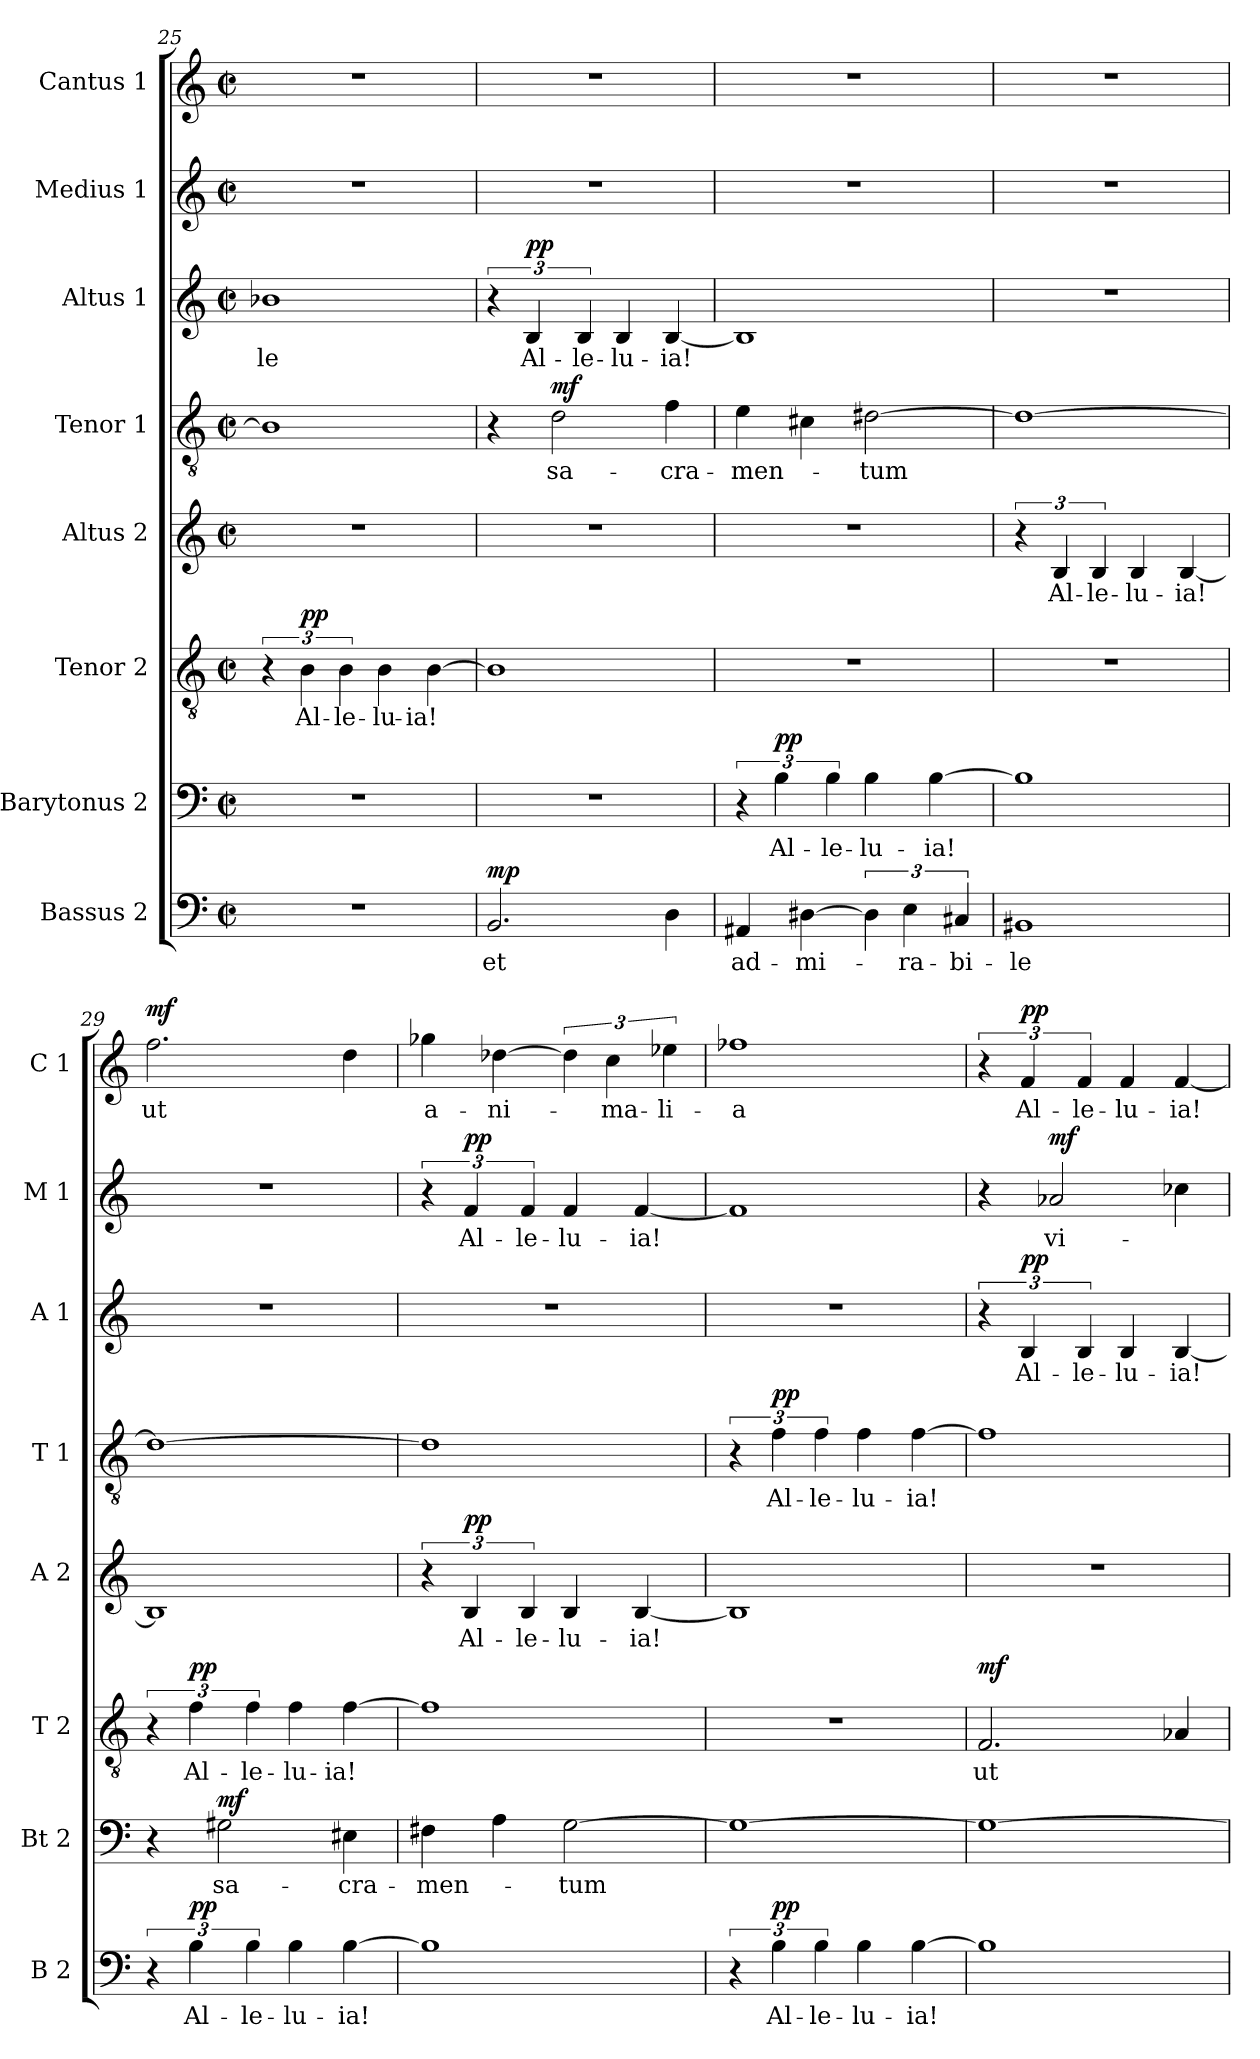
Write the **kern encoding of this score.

**kern	**text	**dynam	**kern	**text	**dynam	**kern	**text	**dynam	**kern	**text	**dynam	**kern	**text	**dynam	**kern	**text	**dynam	**kern	**text	**dynam	**kern	**text	**dynam
*part8	*part8	*part8	*part7	*part7	*part7	*part6	*part6	*part6	*part5	*part5	*part5	*part4	*part4	*part4	*part3	*part3	*part3	*part2	*part2	*part2	*part1	*part1	*part1
*staff8	*staff8	*staff8	*staff7	*staff7	*staff7	*staff6	*staff6	*staff6	*staff5	*staff5	*staff5	*staff4	*staff4	*staff4	*staff3	*staff3	*staff3	*staff2	*staff2	*staff2	*staff1	*staff1	*staff1
*I"Bassus 2	*	*	*I"Barytonus 2	*	*	*I"Tenor 2	*	*	*I"Altus 2	*	*	*I"Tenor 1	*	*	*I"Altus 1	*	*	*I"Medius 1	*	*	*I"Cantus 1	*	*
*I'B 2	*	*	*I'Bt 2	*	*	*I'T 2	*	*	*I'A 2	*	*	*I'T 1	*	*	*I'A 1	*	*	*I'M 1	*	*	*I'C 1	*	*
*clefF4	*	*	*clefF4	*	*	*clefGv2	*	*	*clefG2	*	*	*clefGv2	*	*	*clefG2	*	*	*clefG2	*	*	*clefG2	*	*
*k[]	*	*	*k[]	*	*	*k[]	*	*	*k[]	*	*	*k[]	*	*	*k[]	*	*	*k[]	*	*	*k[]	*	*
*C:	*	*	*C:	*	*	*C:	*	*	*C:	*	*	*C:	*	*	*C:	*	*	*C:	*	*	*C:	*	*
*M2/2	*	*	*M2/2	*	*	*M2/2	*	*	*M2/2	*	*	*M2/2	*	*	*M2/2	*	*	*M2/2	*	*	*M2/2	*	*
*met(c|)	*	*	*met(c|)	*	*	*met(c|)	*	*	*met(c|)	*	*	*met(c|)	*	*	*met(c|)	*	*	*met(c|)	*	*	*met(c|)	*	*
=25	=25	=25	=25	=25	=25	=25	=25	=25	=25	=25	=25	=25	=25	=25	=25	=25	=25	=25	=25	=25	=25	=25	=25
!	!	!	!	!	!	!	!	!	!	!	!	!	!	!	!	!LO:LY:b	!	!	!	!	!	!	!
1r	.	.	1r	.	.	6r	.	.	1r	.	.	1B]	.	.	1b-X	-le	.	1r	.	.	1r	.	.
!	!	!	!	!	!	!	!LO:LY:b	!LO:DY:a	!	!	!	!	!	!	!	!	!	!	!	!	!	!	!
.	.	.	.	.	.	6B\	Al-	pp	.	.	.	.	.	.	.	.	.	.	.	.	.	.	.
!	!	!	!	!	!	!	!LO:LY:b	!	!	!	!	!	!	!	!	!	!	!	!	!	!	!	!
.	.	.	.	.	.	6B\	-le-	.	.	.	.	.	.	.	.	.	.	.	.	.	.	.	.
!	!	!	!	!	!	!	!LO:LY:b	!	!	!	!	!	!	!	!	!	!	!	!	!	!	!	!
.	.	.	.	.	.	4B\	-lu-	.	.	.	.	.	.	.	.	.	.	.	.	.	.	.	.
!	!	!	!	!	!	!	!LO:LY:b	!	!	!	!	!	!	!	!	!	!	!	!	!	!	!	!
.	.	.	.	.	.	[4B\	-ia!	.	.	.	.	.	.	.	.	.	.	.	.	.	.	.	.
!!LO:PB:g=z
=26	=26	=26	=26	=26	=26	=26	=26	=26	=26	=26	=26	=26	=26	=26	=26	=26	=26	=26	=26	=26	=26	=26	=26
!	!LO:LY:b	!LO:DY:a	!	!	!	!	!	!	!	!	!	!	!	!	!	!	!	!	!	!	!	!	!
2.BB/	et	mp	1r	.	.	1B]	.	.	1r	.	.	4r	.	.	6r	.	.	1r	.	.	1r	.	.
!	!	!	!	!	!	!	!	!	!	!	!	!	!	!	!	!LO:LY:b	!LO:DY:a	!	!	!	!	!	!
.	.	.	.	.	.	.	.	.	.	.	.	.	.	.	6B/	Al-	pp	.	.	.	.	.	.
!	!	!	!	!	!	!	!	!	!	!	!	!	!LO:LY:b	!LO:DY:a	!	!	!	!	!	!	!	!	!
.	.	.	.	.	.	.	.	.	.	.	.	2d\	sa-	mf	.	.	.	.	.	.	.	.	.
!	!	!	!	!	!	!	!	!	!	!	!	!	!	!	!	!LO:LY:b	!	!	!	!	!	!	!
.	.	.	.	.	.	.	.	.	.	.	.	.	.	.	6B/	-le-	.	.	.	.	.	.	.
!	!	!	!	!	!	!	!	!	!	!	!	!	!	!	!	!LO:LY:b	!	!	!	!	!	!	!
.	.	.	.	.	.	.	.	.	.	.	.	.	.	.	4B/	-lu-	.	.	.	.	.	.	.
!	!	!	!	!	!	!	!	!	!	!	!	!	!LO:LY:b	!	!	!LO:LY:b	!	!	!	!	!	!	!
4D\	.	.	.	.	.	.	.	.	.	.	.	4f\	-cra-	.	[4B/	-ia!	.	.	.	.	.	.	.
=27	=27	=27	=27	=27	=27	=27	=27	=27	=27	=27	=27	=27	=27	=27	=27	=27	=27	=27	=27	=27	=27	=27	=27
!	!LO:LY:b	!	!	!	!	!	!	!	!	!	!	!	!LO:LY:b	!	!	!	!	!	!	!	!	!	!
4AA#X/	ad-	.	6r	.	.	1r	.	.	1r	.	.	4e\	-men-	.	1B]	.	.	1r	.	.	1r	.	.
!	!	!	!	!LO:LY:b	!LO:DY:a	!	!	!	!	!	!	!	!	!	!	!	!	!	!	!	!	!	!
.	.	.	6B\	Al-	pp	.	.	.	.	.	.	.	.	.	.	.	.	.	.	.	.	.	.
!	!LO:LY:b	!	!	!	!	!	!	!	!	!	!	!	!	!	!	!	!	!	!	!	!	!	!
[4D#X\	-mi-	.	.	.	.	.	.	.	.	.	.	4c#X\	.	.	.	.	.	.	.	.	.	.	.
!	!	!	!	!LO:LY:b	!	!	!	!	!	!	!	!	!	!	!	!	!	!	!	!	!	!	!
.	.	.	6B\	-le-	.	.	.	.	.	.	.	.	.	.	.	.	.	.	.	.	.	.	.
!	!	!	!	!LO:LY:b	!	!	!	!	!	!	!	!	!LO:LY:b	!	!	!	!	!	!	!	!	!	!
6D#\]	.	.	4B\	-lu-	.	.	.	.	.	.	.	[2d#X\	-tum	.	.	.	.	.	.	.	.	.	.
!	!LO:LY:b	!	!	!	!	!	!	!	!	!	!	!	!	!	!	!	!	!	!	!	!	!	!
6E\	-ra-	.	.	.	.	.	.	.	.	.	.	.	.	.	.	.	.	.	.	.	.	.	.
!	!	!	!	!LO:LY:b	!	!	!	!	!	!	!	!	!	!	!	!	!	!	!	!	!	!	!
.	.	.	[4B\	-ia!	.	.	.	.	.	.	.	.	.	.	.	.	.	.	.	.	.	.	.
!	!LO:LY:b	!	!	!	!	!	!	!	!	!	!	!	!	!	!	!	!	!	!	!	!	!	!
6C#X/	-bi-	.	.	.	.	.	.	.	.	.	.	.	.	.	.	.	.	.	.	.	.	.	.
=28	=28	=28	=28	=28	=28	=28	=28	=28	=28	=28	=28	=28	=28	=28	=28	=28	=28	=28	=28	=28	=28	=28	=28
!	!LO:LY:b	!	!	!	!	!	!	!	!	!	!	!	!	!	!	!	!	!	!	!	!	!	!
1BB#X	-le	.	1B]	.	.	1r	.	.	6r	.	.	1d#_	.	.	1r	.	.	1r	.	.	1r	.	.
!	!	!	!	!	!	!	!	!	!	!LO:LY:b	!	!	!	!	!	!	!	!	!	!	!	!	!
.	.	.	.	.	.	.	.	.	6B/	Al-	.	.	.	.	.	.	.	.	.	.	.	.	.
!	!	!	!	!	!	!	!	!	!	!LO:LY:b	!	!	!	!	!	!	!	!	!	!	!	!	!
.	.	.	.	.	.	.	.	.	6B/	-le-	.	.	.	.	.	.	.	.	.	.	.	.	.
!	!	!	!	!	!	!	!	!	!	!LO:LY:b	!	!	!	!	!	!	!	!	!	!	!	!	!
.	.	.	.	.	.	.	.	.	4B/	-lu-	.	.	.	.	.	.	.	.	.	.	.	.	.
!	!	!	!	!	!	!	!	!	!	!LO:LY:b	!	!	!	!	!	!	!	!	!	!	!	!	!
.	.	.	.	.	.	.	.	.	[4B/	-ia!	.	.	.	.	.	.	.	.	.	.	.	.	.
=29	=29	=29	=29	=29	=29	=29	=29	=29	=29	=29	=29	=29	=29	=29	=29	=29	=29	=29	=29	=29	=29	=29	=29
!	!	!	!	!	!	!	!	!	!	!	!	!	!	!	!	!	!	!	!	!	!	!LO:LY:b	!LO:DY:a
6r	.	.	4r	.	.	6r	.	.	1B]	.	.	1d#_	.	.	1r	.	.	1r	.	.	2.ff\	ut	mf
!	!LO:LY:b	!LO:DY:a	!	!	!	!	!LO:LY:b	!LO:DY:a	!	!	!	!	!	!	!	!	!	!	!	!	!	!	!
6B\	Al-	pp	.	.	.	6f\	Al-	pp	.	.	.	.	.	.	.	.	.	.	.	.	.	.	.
!	!	!	!	!LO:LY:b	!LO:DY:a	!	!	!	!	!	!	!	!	!	!	!	!	!	!	!	!	!	!
.	.	.	2G#X\	sa-	mf	.	.	.	.	.	.	.	.	.	.	.	.	.	.	.	.	.	.
!	!LO:LY:b	!	!	!	!	!	!LO:LY:b	!	!	!	!	!	!	!	!	!	!	!	!	!	!	!	!
6B\	-le-	.	.	.	.	6f\	-le-	.	.	.	.	.	.	.	.	.	.	.	.	.	.	.	.
!	!LO:LY:b	!	!	!	!	!	!LO:LY:b	!	!	!	!	!	!	!	!	!	!	!	!	!	!	!	!
4B\	-lu-	.	.	.	.	4f\	-lu-	.	.	.	.	.	.	.	.	.	.	.	.	.	.	.	.
!	!LO:LY:b	!	!	!LO:LY:b	!	!	!LO:LY:b	!	!	!	!	!	!	!	!	!	!	!	!	!	!	!	!
[4B\	-ia!	.	4E#X\	-cra-	.	[4f\	-ia!	.	.	.	.	.	.	.	.	.	.	.	.	.	4dd\	.	.
=30	=30	=30	=30	=30	=30	=30	=30	=30	=30	=30	=30	=30	=30	=30	=30	=30	=30	=30	=30	=30	=30	=30	=30
!	!	!	!	!LO:LY:b	!	!	!	!	!	!	!	!	!	!	!	!	!	!	!	!	!	!LO:LY:b	!
1B]	.	.	4F#X\	-men-	.	1f]	.	.	6r	.	.	1d#]	.	.	1r	.	.	6r	.	.	4gg-X\	a-	.
!	!	!	!	!	!	!	!	!	!	!LO:LY:b	!LO:DY:a	!	!	!	!	!	!	!	!LO:LY:b	!LO:DY:a	!	!	!
.	.	.	.	.	.	.	.	.	6B/	Al-	pp	.	.	.	.	.	.	6f/	Al-	pp	.	.	.
!	!	!	!	!	!	!	!	!	!	!	!	!	!	!	!	!	!	!	!	!	!	!LO:LY:b	!
.	.	.	4A\	.	.	.	.	.	.	.	.	.	.	.	.	.	.	.	.	.	[4dd-X\	-ni-	.
!	!	!	!	!	!	!	!	!	!	!LO:LY:b	!	!	!	!	!	!	!	!	!LO:LY:b	!	!	!	!
.	.	.	.	.	.	.	.	.	6B/	-le-	.	.	.	.	.	.	.	6f/	-le-	.	.	.	.
!	!	!	!	!LO:LY:b	!	!	!	!	!	!LO:LY:b	!	!	!	!	!	!	!	!	!LO:LY:b	!	!	!	!
.	.	.	[2G\	-tum	.	.	.	.	4B/	-lu-	.	.	.	.	.	.	.	4f/	-lu-	.	6dd-\]	.	.
!	!	!	!	!	!	!	!	!	!	!	!	!	!	!	!	!	!	!	!	!	!	!LO:LY:b	!
.	.	.	.	.	.	.	.	.	.	.	.	.	.	.	.	.	.	.	.	.	6cc\	-ma-	.
!	!	!	!	!	!	!	!	!	!	!LO:LY:b	!	!	!	!	!	!	!	!	!LO:LY:b	!	!	!	!
.	.	.	.	.	.	.	.	.	[4B/	-ia!	.	.	.	.	.	.	.	[4f/	-ia!	.	.	.	.
!	!	!	!	!	!	!	!	!	!	!	!	!	!	!	!	!	!	!	!	!	!	!LO:LY:b	!
.	.	.	.	.	.	.	.	.	.	.	.	.	.	.	.	.	.	.	.	.	6ee-X\	-li-	.
!!LO:PB:g=z
=31	=31	=31	=31	=31	=31	=31	=31	=31	=31	=31	=31	=31	=31	=31	=31	=31	=31	=31	=31	=31	=31	=31	=31
!	!	!	!	!	!	!	!	!	!	!	!	!	!	!	!	!	!	!	!	!	!	!LO:LY:b	!
6r	.	.	1G_	.	.	1r	.	.	1B]	.	.	6r	.	.	1r	.	.	1f]	.	.	1ff-X	-a	.
!	!LO:LY:b	!LO:DY:a	!	!	!	!	!	!	!	!	!	!	!LO:LY:b	!LO:DY:a	!	!	!	!	!	!	!	!	!
6B\	Al-	pp	.	.	.	.	.	.	.	.	.	6f\	Al-	pp	.	.	.	.	.	.	.	.	.
!	!LO:LY:b	!	!	!	!	!	!	!	!	!	!	!	!LO:LY:b	!	!	!	!	!	!	!	!	!	!
6B\	-le-	.	.	.	.	.	.	.	.	.	.	6f\	-le-	.	.	.	.	.	.	.	.	.	.
!	!LO:LY:b	!	!	!	!	!	!	!	!	!	!	!	!LO:LY:b	!	!	!	!	!	!	!	!	!	!
4B\	-lu-	.	.	.	.	.	.	.	.	.	.	4f\	-lu-	.	.	.	.	.	.	.	.	.	.
!	!LO:LY:b	!	!	!	!	!	!	!	!	!	!	!	!LO:LY:b	!	!	!	!	!	!	!	!	!	!
[4B\	-ia!	.	.	.	.	.	.	.	.	.	.	[4f\	-ia!	.	.	.	.	.	.	.	.	.	.
=32	=32	=32	=32	=32	=32	=32	=32	=32	=32	=32	=32	=32	=32	=32	=32	=32	=32	=32	=32	=32	=32	=32	=32
!	!	!	!	!	!	!	!LO:LY:b	!LO:DY:a	!	!	!	!	!	!	!	!	!	!	!	!	!	!	!
1B]	.	.	1G_	.	.	2.F/	ut	mf	1r	.	.	1f]	.	.	6r	.	.	4r	.	.	6r	.	.
!	!	!	!	!	!	!	!	!	!	!	!	!	!	!	!	!LO:LY:b	!LO:DY:a	!	!	!	!	!LO:LY:b	!LO:DY:a
.	.	.	.	.	.	.	.	.	.	.	.	.	.	.	6B/	Al-	pp	.	.	.	6f/	Al-	pp
!	!	!	!	!	!	!	!	!	!	!	!	!	!	!	!	!	!	!	!LO:LY:b	!LO:DY:a	!	!	!
.	.	.	.	.	.	.	.	.	.	.	.	.	.	.	.	.	.	2a-X/	vi-	mf	.	.	.
!	!	!	!	!	!	!	!	!	!	!	!	!	!	!	!	!LO:LY:b	!	!	!	!	!	!LO:LY:b	!
.	.	.	.	.	.	.	.	.	.	.	.	.	.	.	6B/	-le-	.	.	.	.	6f/	-le-	.
!	!	!	!	!	!	!	!	!	!	!	!	!	!	!	!	!LO:LY:b	!	!	!	!	!	!LO:LY:b	!
.	.	.	.	.	.	.	.	.	.	.	.	.	.	.	4B/	-lu-	.	.	.	.	4f/	-lu-	.
!	!	!	!	!	!	!	!	!	!	!	!	!	!	!	!	!LO:LY:b	!	!	!	!	!	!LO:LY:b	!
.	.	.	.	.	.	4A-X/	.	.	.	.	.	.	.	.	[4B/	-ia!	.	4cc-X\	.	.	[4f/	-ia!	.
=	=	=	=	=	=	=	=	=	=	=	=	=	=	=	=	=	=	=	=	=	=	=	=
*-	*-	*-	*-	*-	*-	*-	*-	*-	*-	*-	*-	*-	*-	*-	*-	*-	*-	*-	*-	*-	*-	*-	*-
